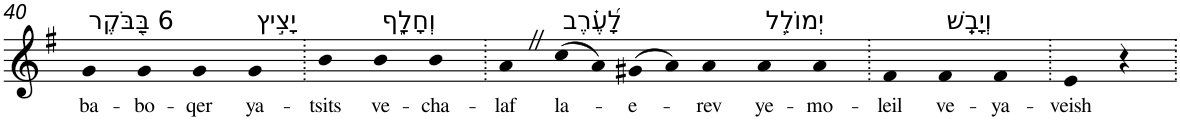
**kern	**text
*part1	*part1
*staff1	*staff1
*I"Piano	*
*I'Pno	*
!!LO:PB:g=z
*clefG2	*
*k[f#]	*
*G:	*
=40	=40
!LO:TX:a:t=6 בַּ֭בֹּקֶר	!
!	!LO:LY:b
4g	ba-
!	!LO:LY:b
4g	-bo-
!	!LO:LY:b
4g	-qer
!LO:TX:a:t=יָצִ֣יץ	!
!	!LO:LY:b
4g	ya-
=41.	=41.
!	!LO:LY:b
4b	-tsits
!LO:TX:a:t=וְחָלָ֑ף	!
!	!LO:LY:b
4b	ve-
!	!LO:LY:b
4b	-cha-
=42.	=42.
!	!LO:LY:b
4aZ	-laf
!LO:TX:a:t=לָ֝עֶ֗רֶב	!
!	!LO:LY:b
(>8cc	la-
8a)	.
!	!LO:LY:b
(>8g#X	-e-
8a)	.
!	!LO:LY:b
4a	-rev
!LO:TX:a:t=יְמוֹלֵ֥ל	!
!	!LO:LY:b
4a	ye-
!	!LO:LY:b
4a	-mo-
=43.	=43.
!	!LO:LY:b
4f#	-leil
!LO:TX:a:t=וְיָבֵֽשׁ	!
!	!LO:LY:b
4f#	ve-
!	!LO:LY:b
4f#	-ya-
=44.	=44.
!	!LO:LY:b
4e	-veish
4r	.
=.	=.
*-	*-
